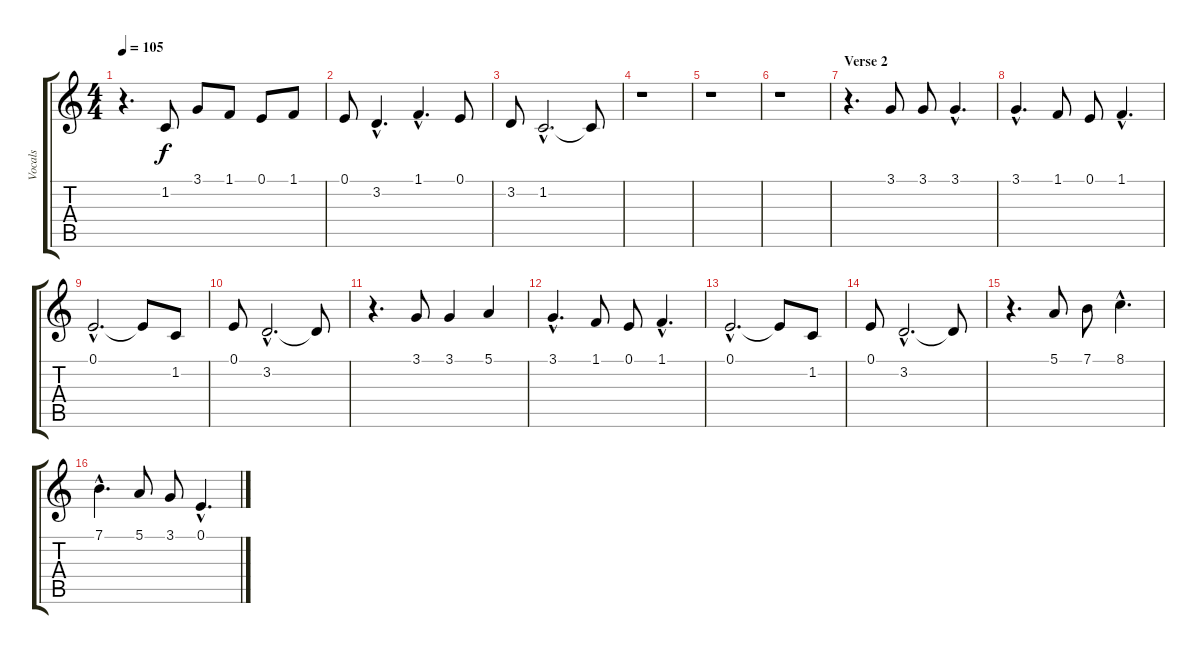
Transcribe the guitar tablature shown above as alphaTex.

\track ("Vocals" "Vocals") {instrument tenorsax}
\staff {score tabs}
\tuning (E4 B3 G3 D3 A2 E2) {hide}
\ts (4 4)
\tempo 105
\clef g2
\ks c
r.4{d dy f} 1.2.8 3.1.8 1.1.8 0.1.8 1.1.8 |
0.1.8 3.2{hac}.4{d} 1.1{hac}.4{d} 0.1.8 |
3.2.8 1.2{hac}.2{d} 1.2{t}.8 |
r.1 |
r.1 |
r.1 |
\section ("" "Verse 2")
r.4{d} 3.1.8 3.1.8 3.1{hac}.4{d} |
3.1{hac}.4{d} 1.1.8 0.1.8 1.1{hac}.4{d} |
0.1{hac}.2{d} 0.1{t}.8 1.2.8 |
0.1.8 3.2{hac}.2{d} 3.2{t}.8 |
r.4{d} 3.1.8 3.1.4 5.1.4 |
3.1{hac}.4{d} 1.1.8 0.1.8 1.1{hac}.4{d} |
0.1{hac}.2{d} 0.1{t}.8 1.2.8 |
0.1.8 3.2{hac}.2{d} 3.2{t}.8 |
r.4{d} 5.1.8 7.1.8 8.1{hac}.4{d} |
7.1{hac}.4{d} 5.1.8 3.1.8 0.1{hac}.4{d}
